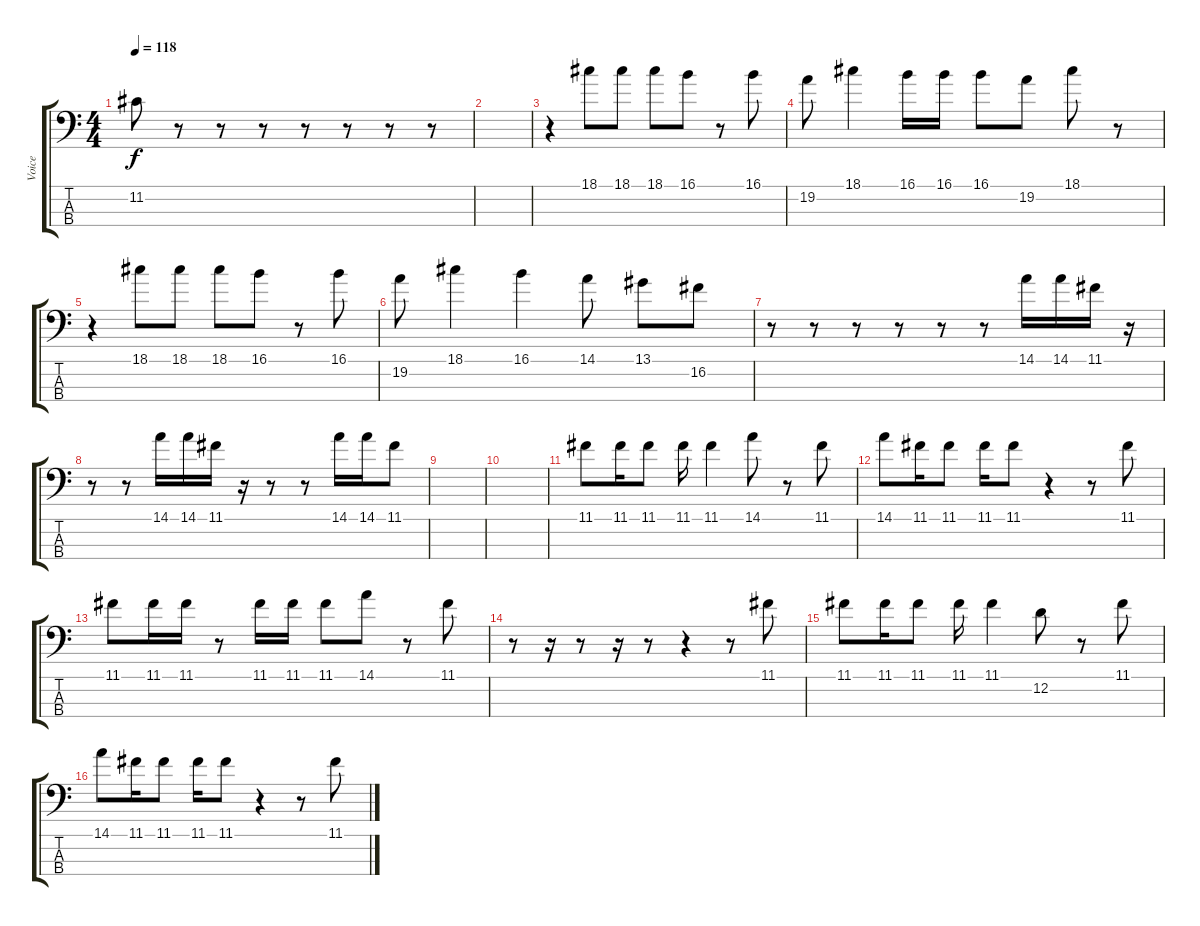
\track ("Voice" "Voice") {instrument electricbassfinger}
\staff {score tabs}
\tuning (G2 D2 A1 E1) {hide}
\ts (4 4)
\tempo 118
\clef f4
\ks c
11.2.8{dy f} r.8 r.8 r.8 r.8 r.8 r.8 r.8 |
|
r.4 18.1.8 18.1.8 18.1.8 16.1.8 r.8 16.1.8 |
19.2.8 18.1.4 16.1.16 16.1.16 16.1.8 19.2.8 18.1.8 r.8 |
r.4 18.1.8 18.1.8 18.1.8 16.1.8 r.8 16.1.8 |
19.2.8 18.1.4 16.1.4 14.1.8 13.1.8 16.2.8 |
r.8 r.8 r.8 r.8 r.8 r.8 14.1.16 14.1.16 11.1.16 r.16 |
r.8 r.8 14.1.16 14.1.16 11.1.16 r.16 r.8 r.8 14.1.16 14.1.16 11.1.8 |
|
|
11.1.8 11.1.16 11.1.8 11.1.16 11.1.4 14.1.8 r.8 11.1.8 |
14.1.8 11.1.16 11.1.8 11.1.16 11.1.8 r.4 r.8 11.1.8 |
11.1.8 11.1.16 11.1.16 r.8 11.1.16 11.1.16 11.1.8 14.1.8 r.8 11.1.8 |
r.8 r.16 r.8 r.16 r.8 r.4 r.8 11.1.8 |
11.1.8 11.1.16 11.1.8 11.1.16 11.1.4 12.2.8 r.8 11.1.8 |
14.1.8 11.1.16 11.1.8 11.1.16 11.1.8 r.4 r.8 11.1.8
